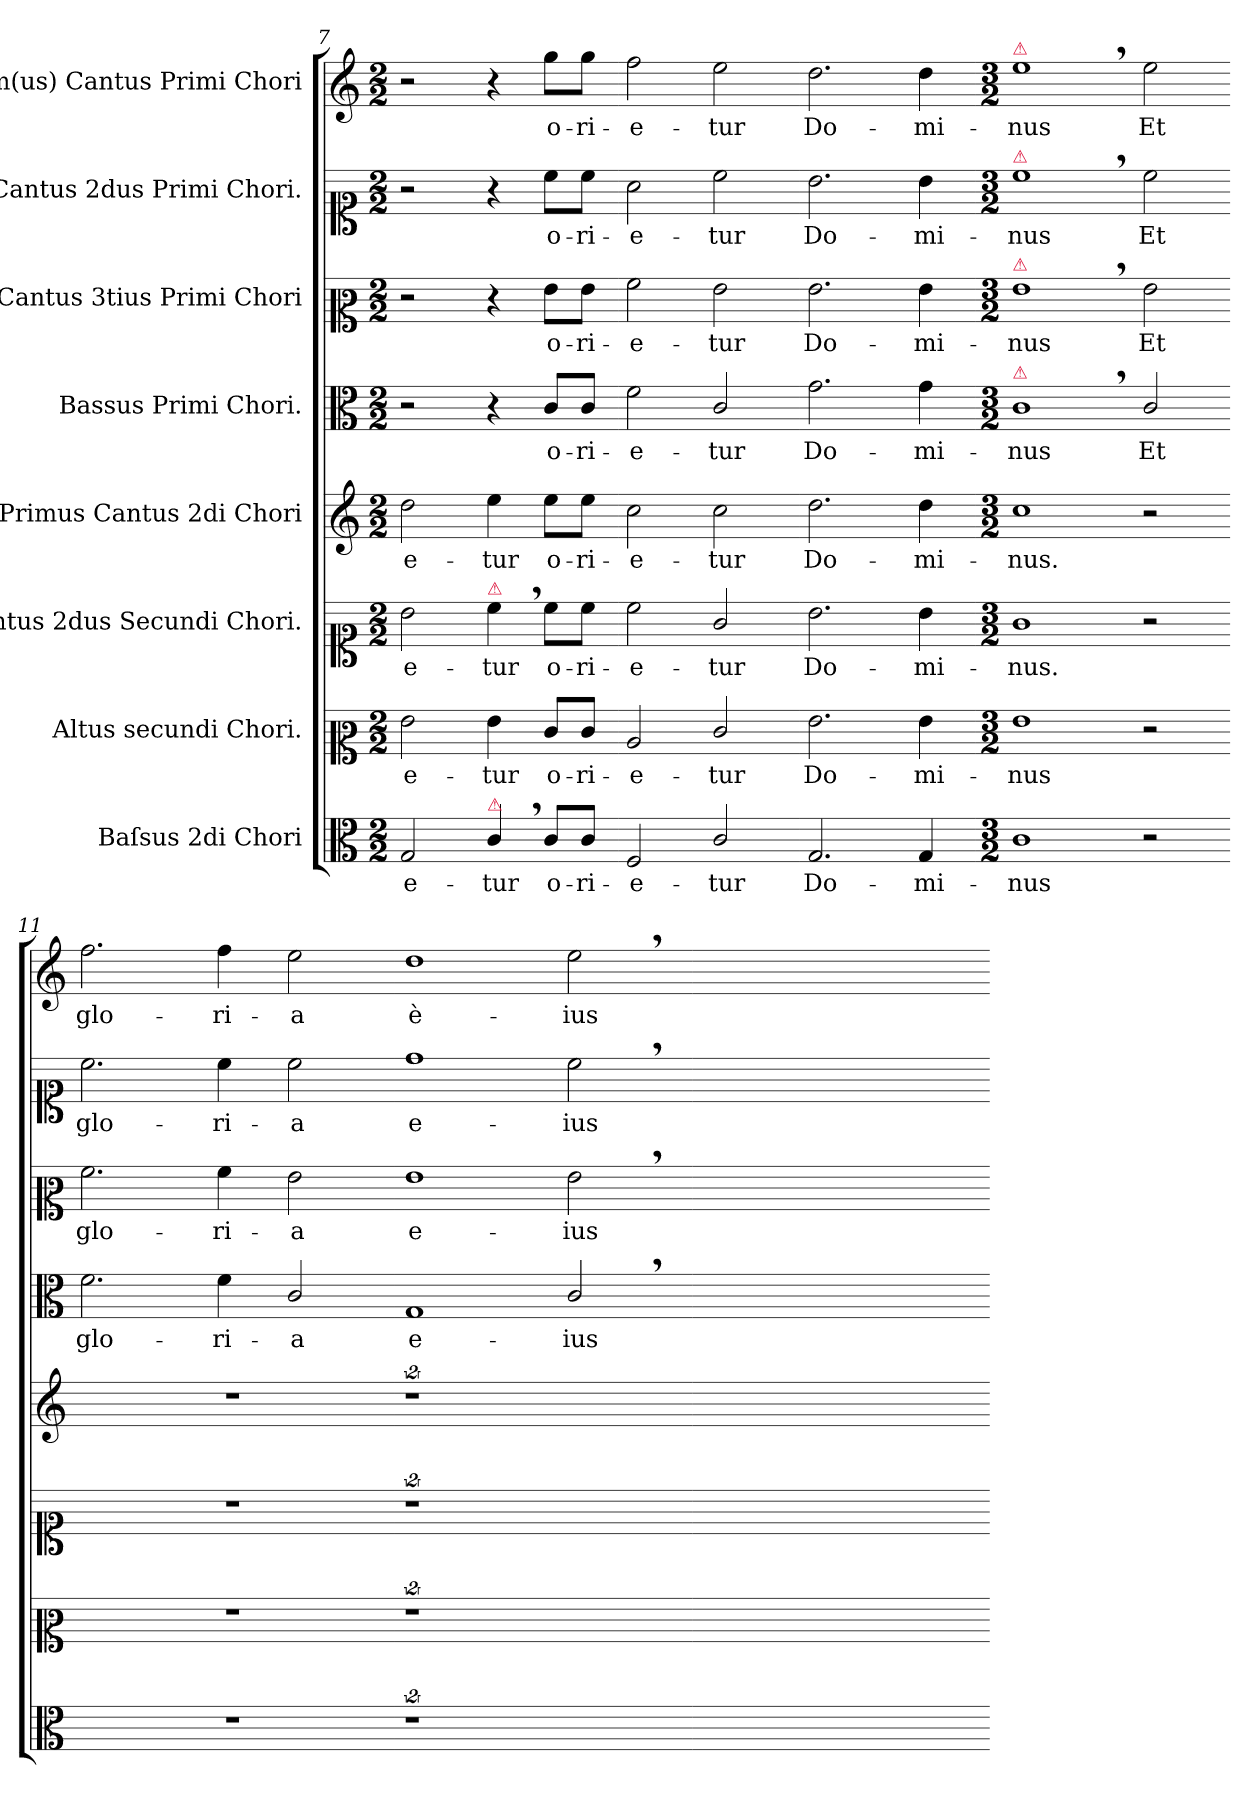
**kern	**text	**kern	**text	**kern	**text	**kern	**text	**kern	**text	**kern	**text	**kern	**text	**kern	**text
*part8	*part8	*part7	*part7	*part6	*part6	*part5	*part5	*part4	*part4	*part3	*part3	*part2	*part2	*part1	*part1
*staff8	*staff8	*staff7	*staff7	*staff6	*staff6	*staff5	*staff5	*staff4	*staff4	*staff3	*staff3	*staff2	*staff2	*staff1	*staff1
*I"Baſsus 2di Chori	*	*I"Altus secundi Chori.	*	*I"Cantus 2dus Secundi Chori.	*	*I"Primus Cantus 2di Chori	*	*I"Bassus Primi Chori.	*	*I"Cantus 3tius Primi Chori	*	*I"Cantus 2dus Primi Chori.	*	*I"1m(us) Cantus Primi Chori	*
*clefC3	*	*clefC2	*	*clefC1	*	*clefG2	*	*clefC3	*	*clefC2	*	*clefC1	*	*clefG2	*
*k[]	*	*k[]	*	*k[]	*	*k[]	*	*k[]	*	*k[]	*	*k[]	*	*k[]	*
*C:	*	*C:	*	*C:	*	*C:	*	*C:	*	*C:	*	*C:	*	*C:	*
*M2/2	*	*M2/2	*	*M2/2	*	*M2/2	*	*M2/2	*	*M2/2	*	*M2/2	*	*M2/2	*
=7	=7	=7	=7	=7	=7	=7	=7	=7	=7	=7	=7	=7	=7	=7	=7
2G/	-e-	2g\	-e-	2b\	-e-	2dd\	-e-	2r	.	2r	.	2r	.	2r	.
!	!	!	!	!LO:TX:a:color=crimson:t=⚠	!	!	!	!	!	!	!	!	!	!	!
!LO:TX:a:color=crimson:t=⚠	!	!	!	!	!	!	!	!	!	!	!	!	!	!	!
4c,</	-tur	4g\	-tur	4cc,<\	-tur	4ee\	-tur	4r	.	4r	.	4r	.	4r	.
8c/L	o-	8e/L	o-	8cc\L	o-	8ee\L	o-	8c/L	o-	8g\L	o-	8cc\L	o-	8gg\L	o-
8c/J	-ri-	8e/J	-ri-	8cc\J	-ri-	8ee\J	-ri-	8c/J	-ri-	8g\J	-ri-	8cc\J	-ri-	8gg\J	-ri-
=8-	=8-	=8-	=8-	=8-	=8-	=8-	=8-	=8-	=8-	=8-	=8-	=8-	=8-	=8-	=8-
2F/	-e-	2c/	-e-	2cc\	-e-	2cc\	-e-	2f\	-e-	2a\	-e-	2a\	-e-	2ff\	-e-
2c/	-tur	2e/	-tur	2g/	-tur	2cc\	-tur	2c/	-tur	2g\	-tur	2cc\	-tur	2ee\	-tur
=9-	=9-	=9-	=9-	=9-	=9-	=9-	=9-	=9-	=9-	=9-	=9-	=9-	=9-	=9-	=9-
2.G/	Do-	2.g\	Do-	2.b\	Do-	2.dd\	Do-	2.g\	Do-	2.g\	Do-	2.b\	Do-	2.dd\	Do-
4G/	-mi-	4g\	-mi-	4b\	-mi-	4dd\	-mi-	4g\	-mi-	4g\	-mi-	4b\	-mi-	4dd\	-mi-
=10-	=10-	=10-	=10-	=10-	=10-	=10-	=10-	=10-	=10-	=10-	=10-	=10-	=10-	=10-	=10-
*M3/2	*	*M3/2	*	*M3/2	*	*M3/2	*	*M3/2	*	*M3/2	*	*M3/2	*	*M3/2	*
!	!	!	!	!	!	!	!	!	!	!	!	!	!	!LO:TX:a:color=crimson:t=⚠	!
!	!	!	!	!	!	!	!	!	!	!	!	!LO:TX:a:color=crimson:t=⚠	!	!	!
!	!	!	!	!	!	!	!	!	!	!LO:TX:a:color=crimson:t=⚠	!	!	!	!	!
!	!	!	!	!	!	!	!	!LO:TX:a:color=crimson:t=⚠	!	!	!	!	!	!	!
1c	-nus	1g	-nus	1g	-nus.	1cc	-nus.	1c,<	-nus	1g,<	-nus	1cc,<	-nus	1ee,<	-nus
2r	.	2r	.	2r	.	2r	.	2c/	Et	2g\	Et	2cc\	Et	2ee\	Et
=11-	=11-	=11-	=11-	=11-	=11-	=11-	=11-	=11-	=11-	=11-	=11-	=11-	=11-	=11-	=11-
1.r	.	1.r	.	1.r	.	1.r	.	2.f\	glo-	2.a\	glo-	2.cc\	glo-	2.ff\	glo-
.	.	.	.	.	.	.	.	4f\	-ri-	4a\	-ri-	4cc\	-ri-	4ff\	-ri-
.	.	.	.	.	.	.	.	2c/	-a	2g\	-a	2cc\	-a	2ee\	-a
=12-	=12-	=12-	=12-	=12-	=12-	=12-	=12-	=12-	=12-	=12-	=12-	=12-	=12-	=12-	=12-
2%9r	.	2%9r	.	2%9r	.	2%9r	.	1G	e-	1g	e-	1dd	e-	1dd	è-
.	.	.	.	.	.	.	.	2c,</	-ius	2g,<\	-ius	2cc,<\	-ius	2ee,<\	-ius
.	.	.	.	.	.	.	.	0.ryy	.	0.ryy	.	0.ryy	.	0.ryy	.
=-	=-	=-	=-	=-	=-	=-	=-	=-	=-	=-	=-	=-	=-	=-	=-
*-	*-	*-	*-	*-	*-	*-	*-	*-	*-	*-	*-	*-	*-	*-	*-
